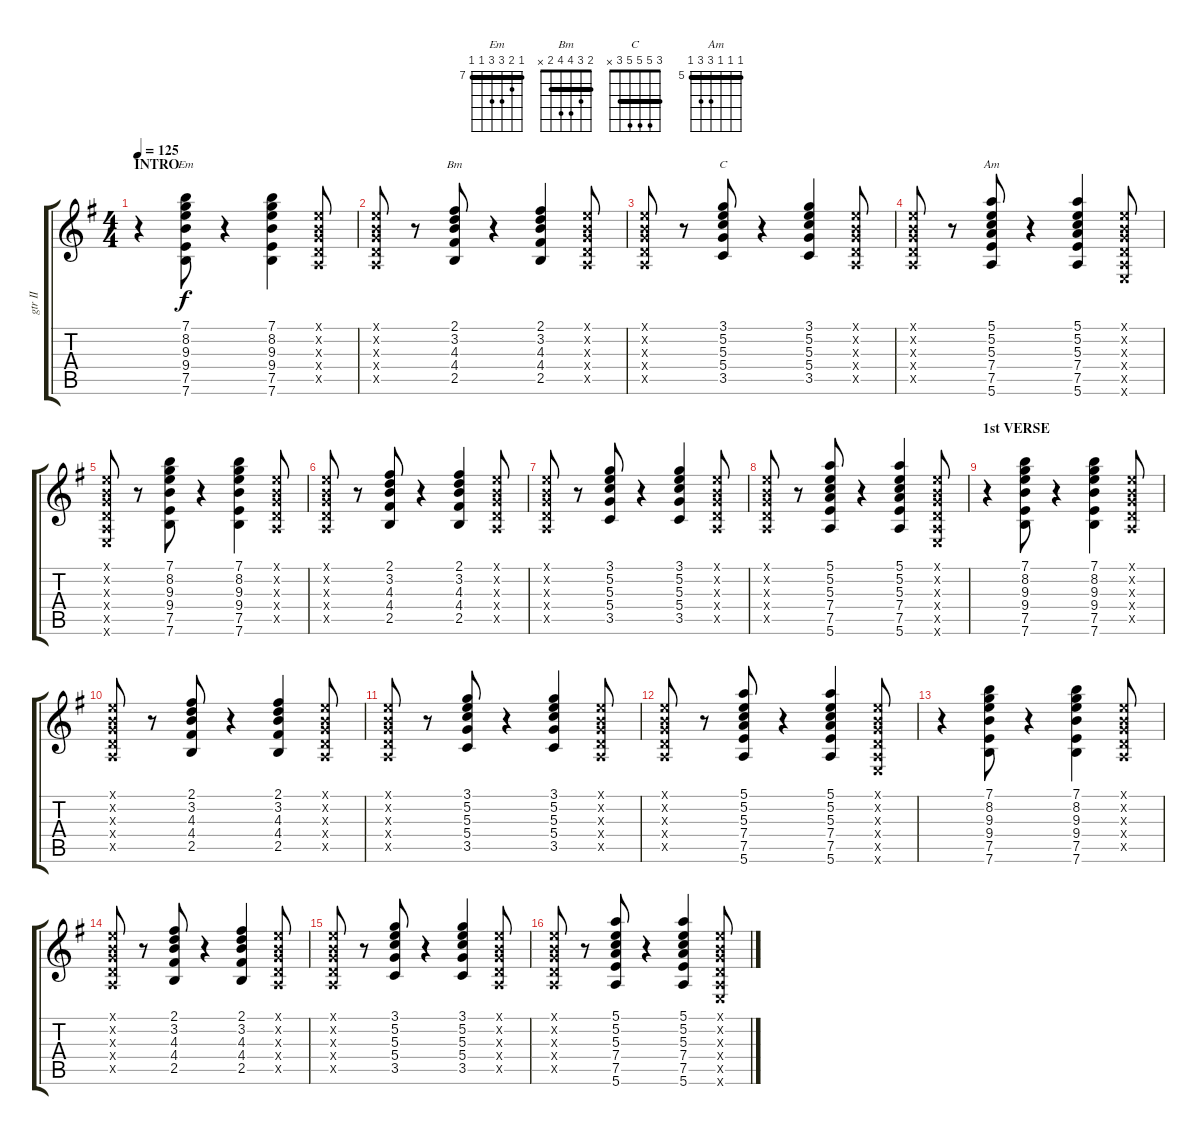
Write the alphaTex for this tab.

\track ("gtr II" "gtr II") {instrument acousticguitarsteel}
\staff {score tabs}
\tuning (E4 B3 G3 D3 A2 E2) {hide}
\chord ("Em" 7 8 9 9 7 7) {firstfret 7 barre 7}
\chord ("Bm" 2 3 4 4 2 x) {barre 2}
\chord ("C" 3 5 5 5 3 x) {barre 3}
\chord ("Am" 5 5 5 7 7 5) {firstfret 5 barre 5}
\ts (4 4)
\section ("" "INTRO")
\tempo 125
\clef g2
\ks eminor
r.4{dy f instrument acousticguitarsteel} (7.1 8.2 9.3 9.4 7.5 7.6).8{ch "Em"} r.4 (7.1 8.2 9.3 9.4 7.5 7.6).4 (0.1{x} 0.2{x} 0.3{x} 0.4{x} 0.5{x}).8 |
(0.1{x} 0.2{x} 0.3{x} 0.4{x} 0.5{x}).8 r.8 (2.1 3.2 4.3 4.4 2.5).8{ch "Bm"} r.4 (2.1 3.2 4.3 4.4 2.5).4 (0.1{x} 0.2{x} 0.3{x} 0.4{x} 0.5{x}).8 |
(0.1{x} 0.2{x} 0.3{x} 0.4{x} 0.5{x}).8 r.8 (3.1 5.2 5.3 5.4 3.5).8{ch "C"} r.4 (3.1 5.2 5.3 5.4 3.5).4 (0.1{x} 0.2{x} 0.3{x} 0.4{x} 0.5{x}).8 |
(0.1{x} 0.2{x} 0.3{x} 0.4{x} 0.5{x}).8 r.8 (5.1 5.2 5.3 7.4 7.5 5.6).8{ch "Am"} r.4 (5.1 5.2 5.3 7.4 7.5 5.6).4 (0.1{x} 0.2{x} 0.3{x} 0.4{x} 0.5{x} 0.6{x}).8 |
(0.1{x} 0.2{x} 0.3{x} 0.4{x} 0.5{x} 0.6{x}).8 r.8 (7.1 8.2 9.3 9.4 7.5 7.6).8 r.4 (7.1 8.2 9.3 9.4 7.5 7.6).4 (0.1{x} 0.2{x} 0.3{x} 0.4{x} 0.5{x}).8 |
(0.1{x} 0.2{x} 0.3{x} 0.4{x} 0.5{x}).8 r.8 (2.1 3.2 4.3 4.4 2.5).8 r.4 (2.1 3.2 4.3 4.4 2.5).4 (0.1{x} 0.2{x} 0.3{x} 0.4{x} 0.5{x}).8 |
(0.1{x} 0.2{x} 0.3{x} 0.4{x} 0.5{x}).8 r.8 (3.1 5.2 5.3 5.4 3.5).8 r.4 (3.1 5.2 5.3 5.4 3.5).4 (0.1{x} 0.2{x} 0.3{x} 0.4{x} 0.5{x}).8 |
(0.1{x} 0.2{x} 0.3{x} 0.4{x} 0.5{x}).8 r.8 (5.1 5.2 5.3 7.4 7.5 5.6).8 r.4 (5.1 5.2 5.3 7.4 7.5 5.6).4 (0.1{x} 0.2{x} 0.3{x} 0.4{x} 0.5{x} 0.6{x}).8 |
\section ("" "1st VERSE")
r.4{volume 6} (7.1 8.2 9.3 9.4 7.5 7.6).8 r.4 (7.1 8.2 9.3 9.4 7.5 7.6).4 (0.1{x} 0.2{x} 0.3{x} 0.4{x} 0.5{x}).8 |
(0.1{x} 0.2{x} 0.3{x} 0.4{x} 0.5{x}).8 r.8 (2.1 3.2 4.3 4.4 2.5).8 r.4 (2.1 3.2 4.3 4.4 2.5).4 (0.1{x} 0.2{x} 0.3{x} 0.4{x} 0.5{x}).8 |
(0.1{x} 0.2{x} 0.3{x} 0.4{x} 0.5{x}).8 r.8 (3.1 5.2 5.3 5.4 3.5).8 r.4 (3.1 5.2 5.3 5.4 3.5).4 (0.1{x} 0.2{x} 0.3{x} 0.4{x} 0.5{x}).8 |
(0.1{x} 0.2{x} 0.3{x} 0.4{x} 0.5{x}).8 r.8 (5.1 5.2 5.3 7.4 7.5 5.6).8 r.4 (5.1 5.2 5.3 7.4 7.5 5.6).4 (0.1{x} 0.2{x} 0.3{x} 0.4{x} 0.5{x} 0.6{x}).8 |
r.4{volume 6} (7.1 8.2 9.3 9.4 7.5 7.6).8 r.4 (7.1 8.2 9.3 9.4 7.5 7.6).4 (0.1{x} 0.2{x} 0.3{x} 0.4{x} 0.5{x}).8 |
(0.1{x} 0.2{x} 0.3{x} 0.4{x} 0.5{x}).8 r.8 (2.1 3.2 4.3 4.4 2.5).8 r.4 (2.1 3.2 4.3 4.4 2.5).4 (0.1{x} 0.2{x} 0.3{x} 0.4{x} 0.5{x}).8 |
(0.1{x} 0.2{x} 0.3{x} 0.4{x} 0.5{x}).8 r.8 (3.1 5.2 5.3 5.4 3.5).8 r.4 (3.1 5.2 5.3 5.4 3.5).4 (0.1{x} 0.2{x} 0.3{x} 0.4{x} 0.5{x}).8 |
(0.1{x} 0.2{x} 0.3{x} 0.4{x} 0.5{x}).8 r.8 (5.1 5.2 5.3 7.4 7.5 5.6).8 r.4 (5.1 5.2 5.3 7.4 7.5 5.6).4 (0.1{x} 0.2{x} 0.3{x} 0.4{x} 0.5{x} 0.6{x}).8
